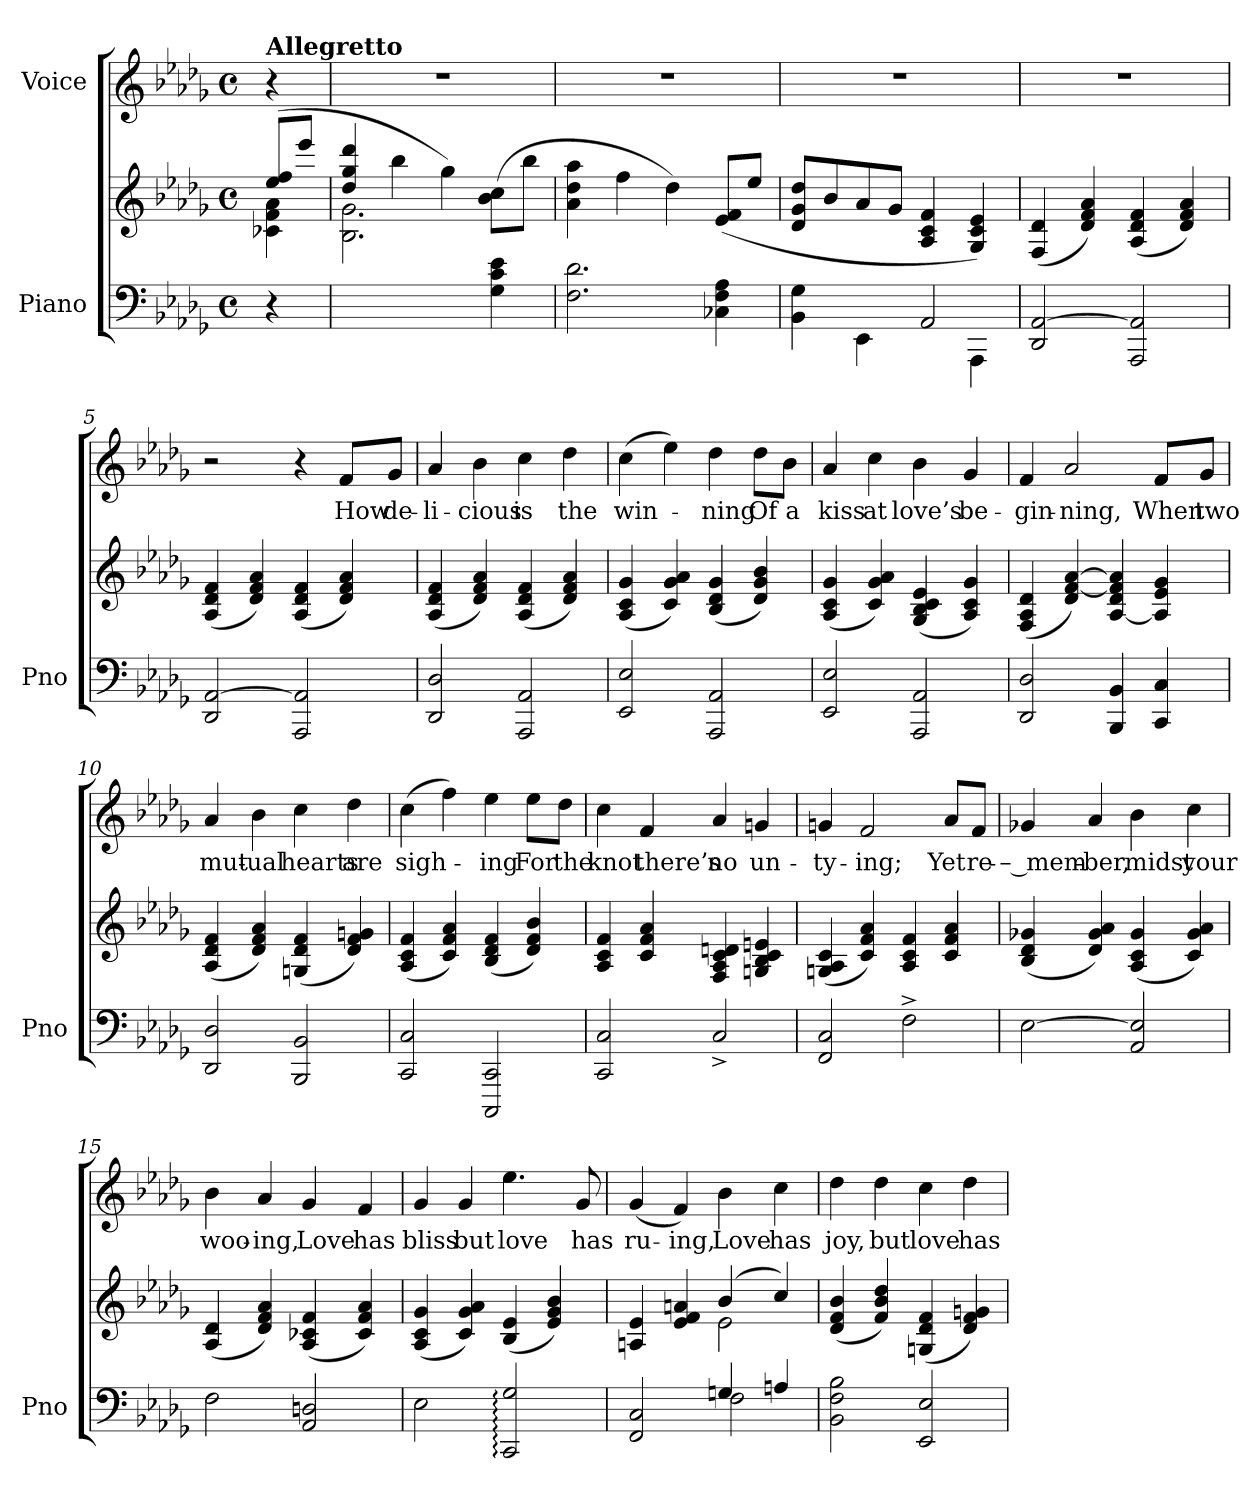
**kern	**kern	**kern	**text
*part2	*part2	*part1	*part1
*staff3	*staff2	*staff1	*staff1
*I"Piano	*	*I"Voice	*
*I'Pno	*	*	*
*clefF4	*clefG2	*clefG2	*
*k[b-e-a-d-g-]	*k[b-e-a-d-g-]	*k[b-e-a-d-g-]	*
*M4/4	*M4/4	*M4/4	*
*met(c)	*met(c)	*met(c)	*
=	=	=	=
*	*^	*	*
!	!	!	!LO:TX:a:B:t=Allegretto	!
4r	(>8ee-/ 8ff/L	4c-X\ 4f\ 4a-\	4r	.
.	8eee-/J	.	.	.
=1	=1	=1	=1	=1
2.ryy	4dd-/ 4gg-/ 4ddd-/	2.B-\ 2.g-\	1r	.
.	4bb-\	.	.	.
.	4gg-\)	.	.	.
4G-\ 4c\ 4e-\	(>8b-\ 8cc\L	4ryy	.	.
.	8bb-\J	.	.	.
*	*v	*v	*	*
=2	=2	=2	=2
2.F\ 2.d-\	4a-\ 4dd-\ 4aa-\	1r	.
.	4ff\	.	.
.	4dd-\)	.	.
4C-X\ 4F\ 4A-\	(<8e-/ 8f/L	.	.
.	8ee-/J	.	.
=3	=3	=3	=3
*^	*	*	*
4BB-\ 4G-\	2.ryy	8d-/ 8g-/ 8dd-/L	1r	.
.	.	8b-/	.	.
4EE-\	.	8a-/	.	.
.	.	8g-/J	.	.
2AA-/	.	4A-/ 4c/ 4f/	.	.
.	4AAA-\	4G-/ 4c/ 4e-/)	.	.
*v	*v	*	*	*
!!LO:LB:g=z
=4	=4	=4	=4
2DD-/ [2AA-/	(<4F/ 4d-/	1r	.
.	4d-/ 4f/ 4a-/)	.	.
2AAA-/ 2AA-/]	(<4A-/ 4d-/ 4f/	.	.
.	4d-/ 4f/ 4a-/)	.	.
=5	=5	=5	=5
2DD-/ [2AA-/	(<4A-/ 4d-/ 4f/	2r	.
.	4d-/ 4f/ 4a-/)	.	.
2AAA-/ 2AA-/]	(<4A-/ 4d-/ 4f/	4r	.
!	!	!	!LO:LY:b
.	4d-/ 4f/ 4a-/)	8f/L	How
!	!	!	!LO:LY:b
.	.	8g-/J	de-
=6	=6	=6	=6
!	!	!	!LO:LY:b
2DD-/ 2D-/	(<4A-/ 4d-/ 4f/	4a-/	-li-
!	!	!	!LO:LY:b
.	4d-/ 4f/ 4a-/)	4b-\	-cious
!	!	!	!LO:LY:b
2AAA-/ 2AA-/	(<4A-/ 4d-/ 4f/	4cc\	is
!	!	!	!LO:LY:b
.	4d-/ 4f/ 4a-/)	4dd-\	the
=7	=7	=7	=7
!	!	!	!LO:LY:b
2EE-/ 2E-/	(<4A-/ 4c/ 4g-/	(>4cc\	win-
.	4c/ 4g-/ 4a-/)	4ee-\)	.
!	!	!	!LO:LY:b
2AAA-/ 2AA-/	(<4B-/ 4d-/ 4g-/	4dd-\	-ning
!	!	!	!LO:LY:b
.	4d-/ 4g-/ 4b-/)	8dd-\L	Of
!	!	!	!LO:LY:b
.	.	8b-\J	a
!!LO:LB:g=z
=8	=8	=8	=8
!	!	!	!LO:LY:b
2EE-/ 2E-/	(<4A-/ 4c/ 4g-/	4a-/	kiss
!	!	!	!LO:LY:b
.	4c/ 4g-/ 4a-/)	4cc\	at
!	!	!	!LO:LY:b
2AAA-/ 2AA-/	(<4G-/ 4B-/ 4c/ 4e-/	4b-\	love’s
!	!	!	!LO:LY:b
.	4A-/ 4c/ 4g-/)	4g-/	be-
=9	=9	=9	=9
!	!	!	!LO:LY:b
2DD-/ 2D-/	(<4F/ 4A-/ 4d-/	4f/	-gin-
!	!	!	!LO:LY:b
.	4d-/ [4f/ [4a-/)	2a-/	-ning,
4BBB-/ 4BB-/	[4A-/ 4d-/ 4f/] 4a-/]	.	.
!	!	!	!LO:LY:b
4CC/ 4C/	4A-/] 4e-/ 4g-/	8f/L	When
!	!	!	!LO:LY:b
.	.	8g-/J	two
=10	=10	=10	=10
!	!	!	!LO:LY:b
2DD-/ 2D-/	(<4A-/ 4d-/ 4f/	4a-/	mut-
!	!	!	!LO:LY:b
.	4d-/ 4f/ 4a-/)	4b-\	-ual
!	!	!	!LO:LY:b
2BBB-/ 2BB-/	(<4Gn/ 4d-/ 4f/	4cc\	hearts
!	!	!	!LO:LY:b
.	4d-/ 4f/ 4gn/)	4dd-\	are
!!LO:LB:g=z
=11	=11	=11	=11
!	!	!	!LO:LY:b
2CC/ 2C/	(<4A-/ 4c/ 4f/	(>4cc\	sigh-
.	4c/ 4f/ 4a-/)	4ff\)	.
!	!	!	!LO:LY:b
2CCC/ 2CC/	(<4B-/ 4d-/ 4f/	4ee-\	-ing
!	!	!	!LO:LY:b
.	4d-/ 4f/ 4b-/)	8ee-\L	For
!	!	!	!LO:LY:b
.	.	8dd-\J	the
=12	=12	=12	=12
!	!	!	!LO:LY:b
2CC/ 2C/	4A-/ 4c/ 4f/	4cc\	knot
!	!	!	!LO:LY:b
.	4c/ 4f/ 4a-/	4f/	there’s
!	!	!	!LO:LY:b
2C^/	4F/ 4A-/ 4c/ 4dn/	4a-/	no
!	!	!	!LO:LY:b
.	4Gn/ 4B-/ 4c/ 4en/	4gn/	un-
=13	=13	=13	=13
!	!	!	!LO:LY:b
2FF/ 2C/	(<4Gn/ 4A-/ 4c/	4gn/	-ty-
!	!	!	!LO:LY:b
.	4c/ 4f/ 4a-/)	2f/	-ing;
2F^\	4A-/ 4c/ 4f/	.	.
!	!	!	!LO:LY:b
.	4c/ 4f/ 4a-/	8a-/L	Yet
!	!	!	!LO:LY:b
.	.	8f/J	re-
!!LO:PB:g=z
=14	=14	=14	=14
!	!	!	!LO:LY:b
[2E-\	(<4B-/ 4d-/ 4g-X/	4g-X/	-– mem-
!	!	!	!LO:LY:b
.	4d-/ 4g-/ 4a-/)	4a-/	-ber,
!	!	!	!LO:LY:b
2AA-/ 2E-/]	(<4A-/ 4c/ 4g-/	4b-\	midst
!	!	!	!LO:LY:b
.	4c/ 4g-/ 4a-/)	4cc\	your
=15	=15	=15	=15
!	!	!	!LO:LY:b
2F\	(<4A-/ 4d-/	4b-\	woo-
!	!	!	!LO:LY:b
.	4d-/ 4f/ 4a-/)	4a-/	-ing,
!	!	!	!LO:LY:b
2AA-/ 2Dn/	(<4A-/ 4c-X/ 4f/	4g-/	Love
!	!	!	!LO:LY:b
.	4c-/ 4f/ 4a-/)	4f/	has
=16	=16	=16	=16
!	!	!	!LO:LY:b
2E-\	(<4A-/ 4c/ 4g-/	4g-/	bliss
!	!	!	!LO:LY:b
.	4c/ 4g-/ 4a-/)	4g-/	but
!	!	!	!LO:LY:b
2CC/: 2G-/:	(<4B-/ 4e-/	4.ee-\	love
.	4e-/ 4g-/ 4b-/)	.	.
!	!	!	!LO:LY:b
.	.	8g-/	has
=17	=17	=17	=17
*^	*^	*	*
!	!	!	!	!	!LO:LY:b
2FF/ 2C/	2ryy	4An/ 4e-/	2ryy	(>4g-/	ru-
!	!	!	!	!	!LO:LY:b
.	.	4e-/ 4f/ 4an/	.	4f/)	-ing,
!	!	!	!	!	!LO:LY:b
4Gn/	2F\	(>4b-/	2e-\	4b-\	Love
!	!	!	!	!	!LO:LY:b
4An/	.	4cc/)	.	4cc\	has
*v	*v	*	*	*	*
*	*v	*v	*	*
!!LO:LB:g=z
=18	=18	=18	=18
!	!	!	!LO:LY:b
2BB-\ 2F\ 2B-\	(>4d-/ 4f/ 4b-/	4dd-\	joy,
!	!	!	!LO:LY:b
.	4f/ 4b-/ 4dd-/)	4dd-\	but
!	!	!	!LO:LY:b
2EE-/ 2E-/	(<4Gn/ 4d-/ 4f/	4cc\	love
!	!	!	!LO:LY:b
.	4d-/ 4f/ 4gn/)	4dd-\	has
=	=	=	=
*-	*-	*-	*-
